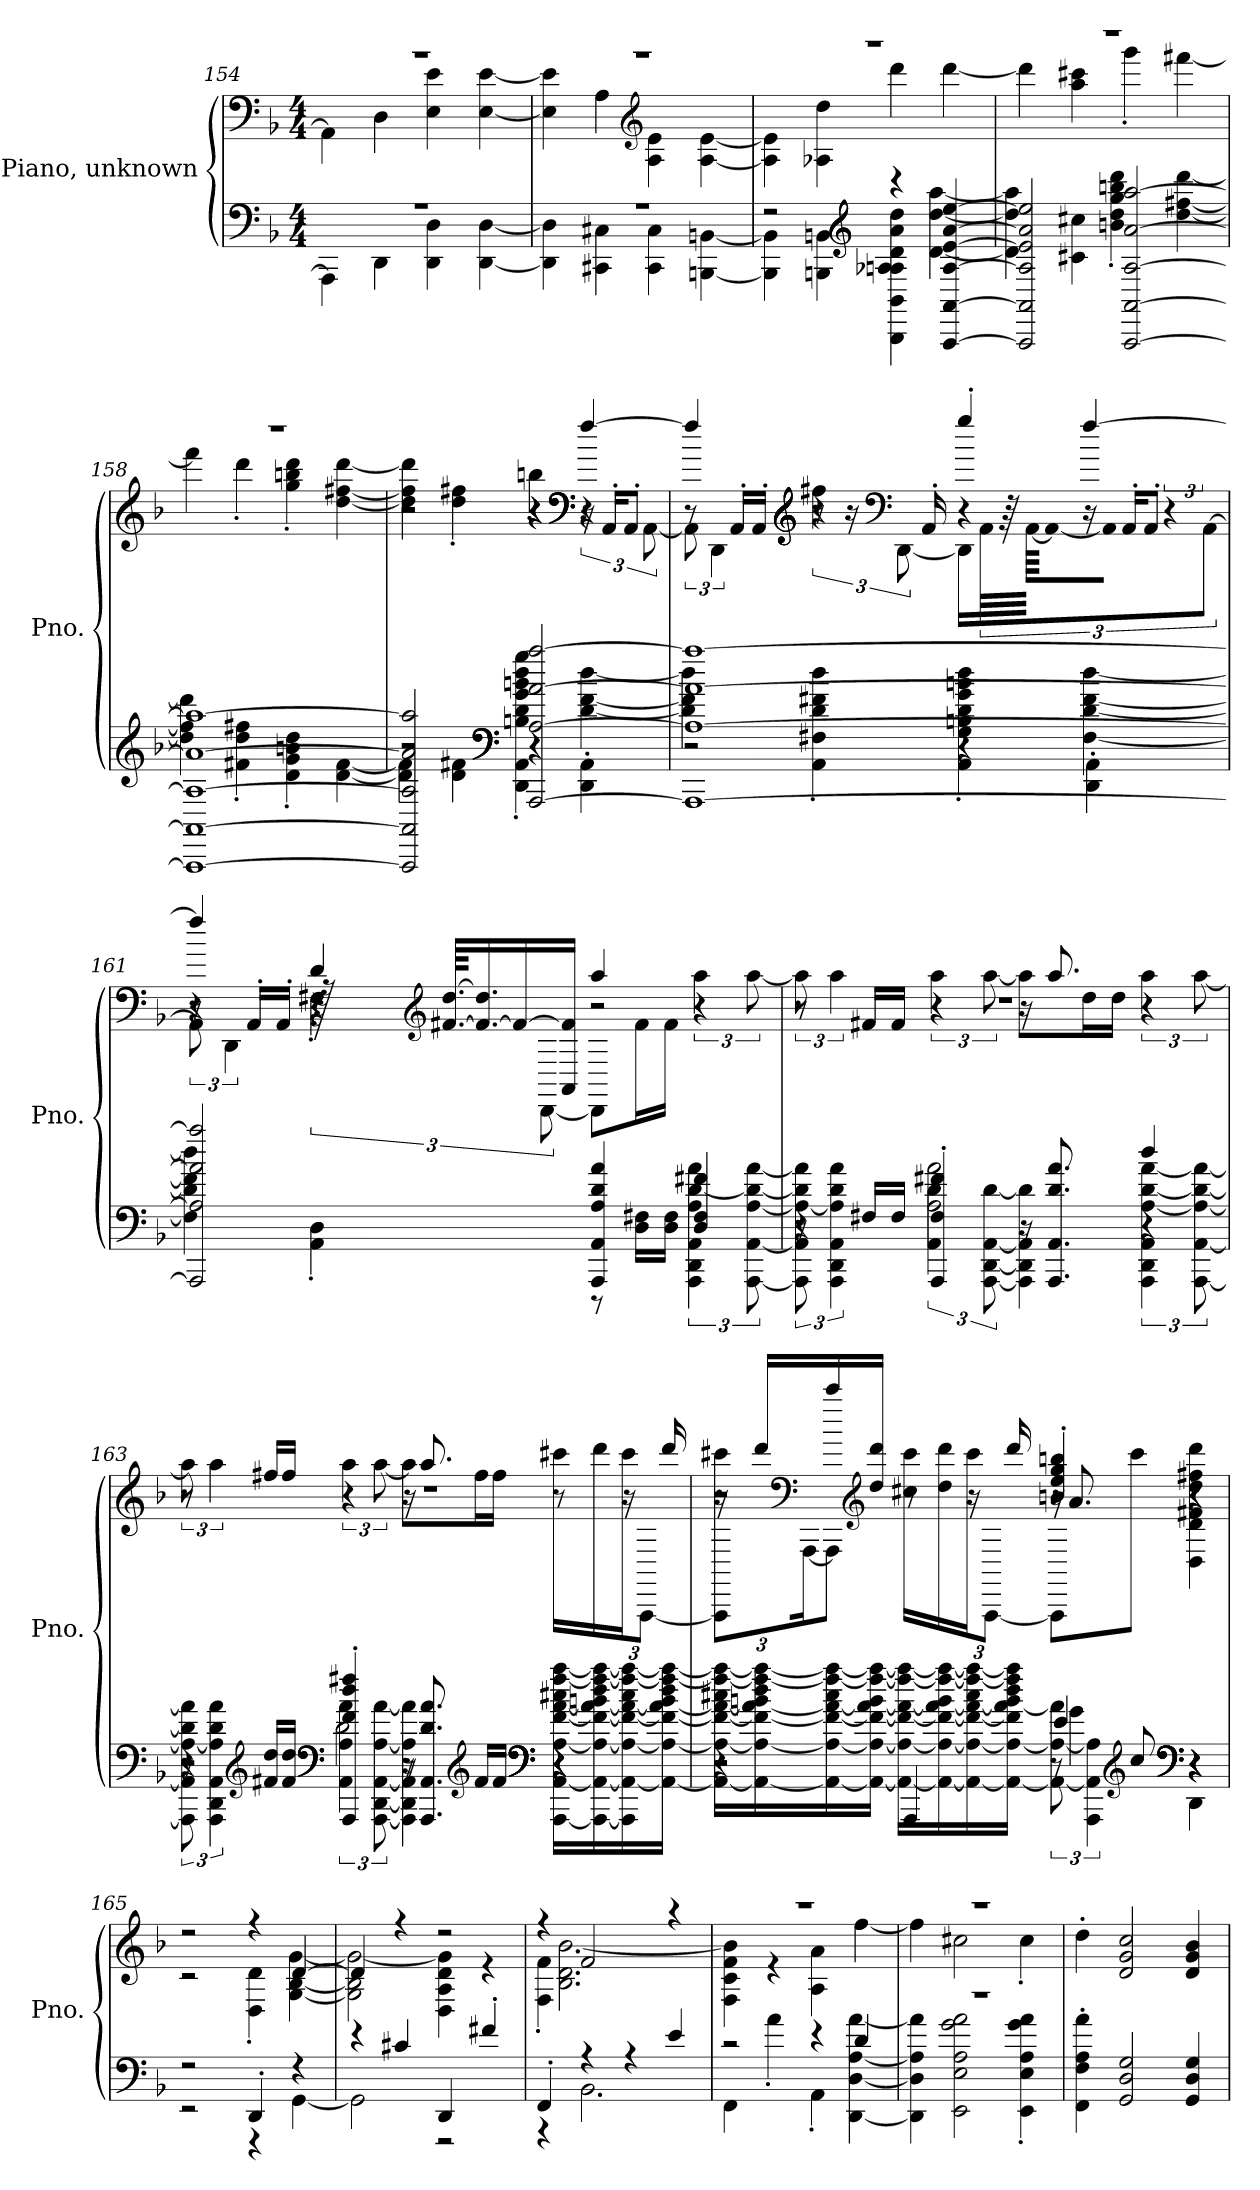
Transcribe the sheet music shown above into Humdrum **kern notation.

**kern	**kern
*part1	*part1
*staff2	*staff1
*I"Piano, unknown	*
*I'Pno.	*
*clefF4	*clefF4
*k[b-]	*k[b-]
*M4/4	*M4/4
=154	=154
*^	*^
1r	4AAA-\]	1r	4AA-\]
.	4DD\	.	4D\
.	4DD\ 4D\	.	4E\ 4e\
.	[4DD\ [4D\	.	[4E\ [4e\
=155	=155	=155	=155
1r	4DD\] 4D\]	1r	4E\] 4e\]
.	4CC#X\ 4C#X\	.	4A\
*	*	*clefG2	*
.	4CC#\ 4C#\	.	4A\ 4e\
.	[4BBBn\ [4BBn\	.	[4A\ [4e\
=156	=156	=156	=156
2r	4BBB\] 4BB\]	1r	4A\] 4e\]
.	4BBBn\ 4BBn\	.	4A-X\ 4dd\
*clefG2	*	*	*
4r	4BBB\ 4BB\ 4A-X\ 4An\ 4d\ 4a\ 4dd\	.	4ddd\
[4AAA/ [4AA/ [4A/ [4e/ [4a/ [4ee/	[4d\ [4dd\ [4aa\	.	[4ddd\
!!LO:LB:g=z	!!
=157	=157	=157	=157
2AAA/] 2AA/] 2A/] 2e/] 2a/] 2ee/]	4d\] 4dd\] 4aa\]	1r	4ddd\]
.	4c#X\ 4cc#X\	.	4aa\ 4ccc#X\
[2AAA/ [2AA/ [2A/ [2a/ [2aa/	4bn\' 4dd\' 4gg\' 4bbn\' 4ddd\'	.	4ggg'\
.	[4dd\ [4ff#X\ [4ddd\	.	[4fff#X\
=158	=158	=158	=158
1AAA_ 1AA_ 1A_ 1a_ 1aa_	4dd\] 4ff#\] 4ddd\]	1r	4fff#\]
.	4f#X\' 4dd\' 4ff#X\'	.	4ddd'\
.	4d\' 4g\' 4bn\' 4dd\'	.	4gg\' 4bbn\' 4ddd\'
.	[4d\ [4f#\	.	[4dd\ [4ff#X\ [4ddd\
=159	=159	=159	=159
*	*^	*	*^
2AAA/] 2AA/] 2A/] 2a/] 2aa/]	4d\] 4f#\]	2r	2r	4dd\] 4ff#\] 4ddd\]	2r
.	4d\ 4f#X\	.	.	4dd\' 4ff#X\'	.
*clefF4	*	*	*	*	*
[2AAA/ [2A/ [2a/ [2aa/	4DD\' 4AA\' 4Bn\' 4d\' 4g\' 4bn\' 4dd\' 4gg\'	4r	4r	4bbn'\	4r
*	*	*	*clefF4	*	*
.	[4d\ [4f#\ [4dd\	4DD\' 4AA\'	[4ff#/	6r	16r
.	.	.	.	.	16AA'/KL
.	.	.	.	.	8AA'/J
.	.	.	.	[12AA\	.
!!LO:PB:g=z	!!	!!
=160	=160	=160	=160	=160	=160
1AAA_ 1A_ 1a_ 1aa_	4d\] 4f#\] 4dd\]	2r	4ff#/]	12AA\]	8r
.	.	.	.	6DD\	.
.	.	.	.	.	16AA'/LL
.	.	.	.	.	16AA'/JJ
*	*	*	*clefG2	*	*
.	4AA\' 4F#X\' 4d\' 4f#X\' 4dd\'	.	4r	6ff#X\	8r
.	.	.	.	.	16r
*	*	*	*clefF4	*	*
.	.	.	.	[12DD\	.
.	.	.	.	.	16AA'/
.	4AA\' 4G\' 4Bn\' 4d\' 4g\' 4bn\' 4dd\'	4r	4r	16DD\LL]	4gg'/
.	.	.	.	96AA\JJkk	.
.	.	.	.	96r	.
.	.	.	.	[96AA\KLLL	.
.	.	.	.	32AA\JJ_	.
.	.	.	.	8AA\J]	.
.	[4F#\ [4d\ [4f#\ [4dd\	4DD\' 4AA\'	[4ff#/	6r	16r
.	.	.	.	.	16AA'/KL
.	.	.	.	.	8AA'/J
.	.	.	.	[12AA\	.
*	*v	*v	*	*	*
!!LO:LB:g=z
=161	=161	=161	=161	=161
*	*	*	*	*^
2AAA/] 2A/] 2a/] 2aa/]	4F#\] 4d\] 4f#\] 4dd\]	4ff#/]	12AA\]	8r	4r
.	.	.	6DD\	.	.
.	.	.	.	16AA'/LL	.
.	.	.	.	16AA'/JJ	.
.	4AA\' 4D\'	4d/	6r	128r	4F#X'\
*	*	*clefG2	*	*	*
.	.	.	.	[64.f#X/ [64.dd/KKLL	.
.	.	.	.	16.f#/_ 16.dd/]	.
.	.	.	.	16f#/_	.
.	.	.	[12DD\	.	.
.	.	.	.	16AA/ 16f#/]JJ	.
4AAA/ 4AA/ 4A/ 4d/ 4a/	8r	2r	8DD\L]	4aa/	2r
.	16D\ 16F#X\LL	.	16f#\L	.	.
.	16D\ 16F#\JJ	.	16f#\JJ	.	.
4D/ 4F#/ 4f#X/	6AAA\ 6DD\ 6AA\ 6A\ [6d\ 6a\	.	6aa\	4r	.
.	[12AAA\ [12AA\ [12A\ 12d\_ [12a\	.	[12aa\	.	.
*	*	*	*	*v	*v
=162	=162	=162	=162	=162
*	*^	*	*	*
8r	12AAA\] 12AA\] 12A\_ 12d\] 12a\]	4r	1r	12aa\]	8r
.	6AAA\ 6DD\ 6AA\ 6A\] 6d\ 6a\	.	.	6aa\	.
16F#X/LL	.	.	.	.	16f#X/LL
16F#/JJ	.	.	.	.	16f#/JJ
4AAA/' 4F#/' 4f#X/'	6AA\ 6d\	2A\ 2a\	.	6aa\	4r
.	[12AAA\ [12DD\ [12AA\ [12d\	.	.	[12aa\	.
16r	4AAA\] 4DD\] 4AA\] 4d\]	.	.	8aa\L]	16r
8.AAA/ 8.AA/ 8.d/ 8.a/	.	.	.	.	8.aa/
.	.	.	.	16dd\L	.
.	.	.	.	16dd\JJ	.
4dd/	6AAA\ 6DD\ 6AA\ [6A\ [6d\ [6a\	4r	.	6aa\	4r
.	[12AAA\ [12AA\ 12A\_ 12d\_ 12a\_	.	.	[12aa\	.
!!LO:LB:g=z	!!	!!
=163	=163	=163	=163	=163	=163
*	*	*^	*	*	*
8r	12AAA\] 12AA\] 12A\_ 12d\] 12a\]	2r	4r	1r	12aa\]	8r
.	6AAA\ 6DD\ 6AA\ 6A\] 6d\ 6a\	.	.	.	6aa\	.
*clefG2	*	*	*	*	*	*
16f#X/ 16dd/LL	.	.	.	.	.	16ff#X/LL
16f#/ 16dd/JJ	.	.	.	.	.	16ff#/JJ
*clefF4	*	*	*	*	*	*
4AAA/' 4f#/' 4dd/' 4ff#X/'	6AA\ 6A\ 6a\	.	2d\	.	6aa\	4r
.	[12AAA\ [12DD\ [12AA\ [12A\ [12a\	.	.	.	[12aa\	.
8r	4AAA\] 4DD\] 4AA\] 4A\] 4a\]	16r	.	.	8aa\L]	16r
.	.	8.AAA/ 8.AA/ 8.d/ 8.a/	.	.	.	8.aa/
*clefG2	*	*	*	*	*	*
16f#/LL	.	.	.	.	16ff#\L	.
16f#/JJ	.	.	.	.	16ff#\JJ	.
*clefF4	*	*	*	*	*	*
4r	[16AAA\ [16AA\ [16A\ [16f#\ [16a\ 16cc#X\ [16ff#\ [16aa\LL	4r	4r	.	16ccc#X\LL	8r
.	16AAA\_ 16AA\_ 16A\_ 16f#\_ 16a\_ 16bn\ 16dd\ 16ff#\_ 16aa\_	.	.	.	16ddd\	.
*	*	*	*	*	*Xbrackettup	*
.	16AAA\] 16AA\_ 16A\_ 16f#\_ 16a\_ 16cc#\ 16ff#\_ 16aa\_	.	.	.	24ccc#\J	16r
.	.	.	.	.	[12AAA\J	.
.	16AA\_ 16A\_ 16f#\_ 16a\_ 16b\ 16dd\ 16ff#\_ 16aa\_JJ	.	.	.	.	16ddd/
!!LO:LB:g=z	!!	!!
=164	=164	=164	=164	=164	=164	=164
4r	16AA\_ 16A\_ 16f#\_ 16a\_ 16cc#X\ 16ff#\_ 16aa\_LL	2r	2r	2r	12AAA\] 12ccc#X\L	16r
.	16AA\_ 16A\_ 16f#\_ 16a\_ 16bn\ 16dd\ 16ff#\_ 16aa\_	.	.	.	.	16ddd/LL
*	*	*	*	*clefF4	*	*
.	.	.	.	.	[24AAA\K	.
.	16AA\_ 16A\_ 16f#\_ 16a\_ 16cc#\ 16ff#\_ 16aa\_	.	.	.	8AAA\J]	16ccc#/
*	*	*	*	*clefG2	*	*
.	16AA\_ 16A\_ 16f#\_ 16a\_ 16b\ 16ff#\_ 16aa\_JJ	.	.	.	.	16dd/ 16ddd/JJ
4AAA/	16AA\_ 16A\_ 16f#\_ 16a\_ 16ff#\_ 16aa\_LL	.	.	.	16cc#X\ 16ccc#\LL	8r
.	16AA\_ 16A\_ 16f#\_ 16a\_ 16b\ 16ff#\_ 16aa\_	.	.	.	16dd\ 16ddd\	.
.	16AA\_ 16A\_ 16f#\_ 16a\_ 16cc#\ 16ff#\_ 16aa\_	.	.	.	24ccc#\J	16r
.	.	.	.	.	[12AAA\J	.
.	16AA\_ 16A\_ 16f#\] 16a\_ 16b\ 16dd\ 16ff#\] 16aa\]JJ	.	.	.	.	16ddd/
8r	12AA\_ 12A\_ 12a\]	4e/	4g\	16r	8AAA\L]	4bn/' 4ee/' 4gg/' 4bbn/'
.	.	.	.	8.a/	.	.
.	6AAA\ 6AA\] 6A\]	.	.	.	.	.
*clefG2	*	*	*	*	*	*
8cc#/	.	.	.	.	8ccc#\J	.
*clefF4	*	*	*	*	*	*
4r	4DD\	4r	4r	4r	4D\ 4d\ 4f#X\ 4dd\ 4ff#X\ 4ddd\	4r
*	*v	*v	*v	*	*	*
*	*	*	*v	*v
=165	=165	=165	=165
2r	2r	2r	2r
4DD'/	4r	4r	4D\' 4d\'
4r	[4GG\	[4d/	[4G\ [4B-\ [4g\
=166	=166	=166	=166
4r	2GG\]	4d/]	2G\] 2B-\] 2g\_
4c#X/	.	4r	.
4DD/	2r	2r	4D\ 4A\ 4d\ 4g\]
4f#X'/	.	.	4r
!!LO:LB:g=z	!!
=167	=167	=167	=167
4FF'/	4r	4r	4F\' 4f\'
4r	2.BB-\	2f/	2.B-\ 2.d\ [2.b-\
4r	.	.	.
4e/	.	4r	.
=168	=168	=168	=168
2r	4FF\	1r	4F\ 4c\ 4f\ 4b-\]
.	4a'\	.	4r
4r	4AA'\	.	4A\ 4a\
4d/	[4DD\ [4D\ [4A\ [4a\	.	[4ff\
=169	=169	=169	=169
1r	4DD\] 4D\] 4A\] 4a\]	1r	4ff\]
.	2EE\ 2E\ 2A\ 2g\ 2a\	.	2cc#X\
.	4EE\' 4E\' 4A\' 4g\' 4a\'	.	4cc#'\
*v	*v	*	*
*	*v	*v
=170	=170
4FF\' 4F\' 4A\' 4a\'	4dd'\
2GG/ 2D/ 2G/	2d/ 2g/ 2cc/
4GG/ 4D/ 4G/	4d/ 4g/ 4b-/
=	=
*-	*-
